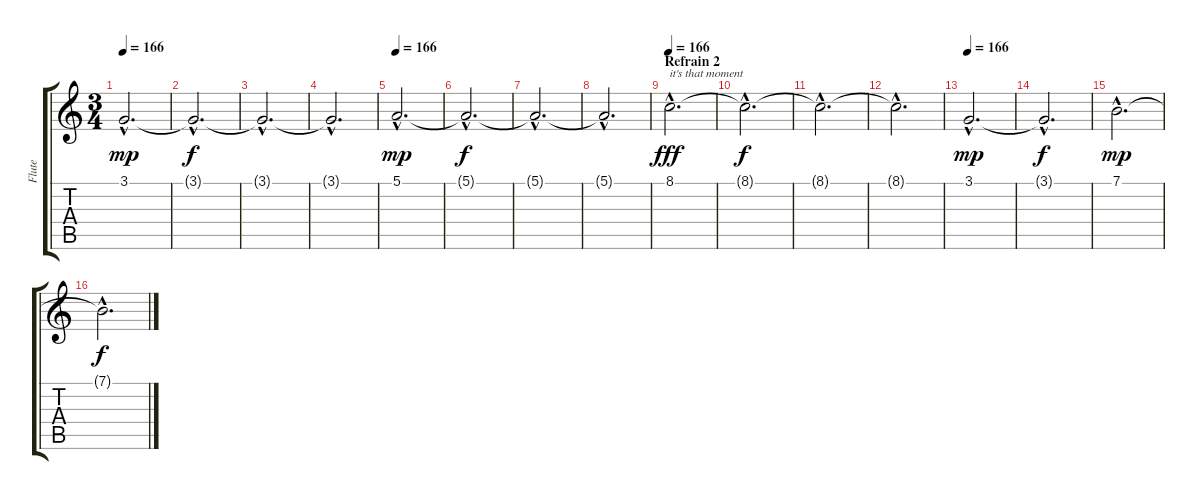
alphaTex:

\track ("Flute" "Flute") {instrument flute}
\staff {score tabs}
\tuning (E4 B3 G3 D3 A2 E2) {hide}
\ts (3 4)
\tempo 166
\clef g2
\ks c
3.1{hac}.2{d dy mp} |
3.1{hac t}.2{d dy f} |
3.1{hac t}.2{d} |
3.1{hac t}.2{d} |
\tempo 166
5.1{hac}.2{d dy mp} |
5.1{hac t}.2{d dy f} |
5.1{hac t}.2{d} |
5.1{hac t}.2{d} |
\section ("" "Refrain 2")
\tempo 166
8.1{hac}.2{d txt "it's that moment" dy fff volume 4} |
8.1{hac t}.2{d dy f volume 8} |
8.1{hac t}.2{d volume 12} |
8.1{hac t}.2{d volume 16} |
\tempo 166
3.1{hac}.2{d dy mp volume 13} |
3.1{hac t}.2{d dy f} |
7.1{hac}.2{d dy mp} |
7.1{hac t}.2{d dy f}
